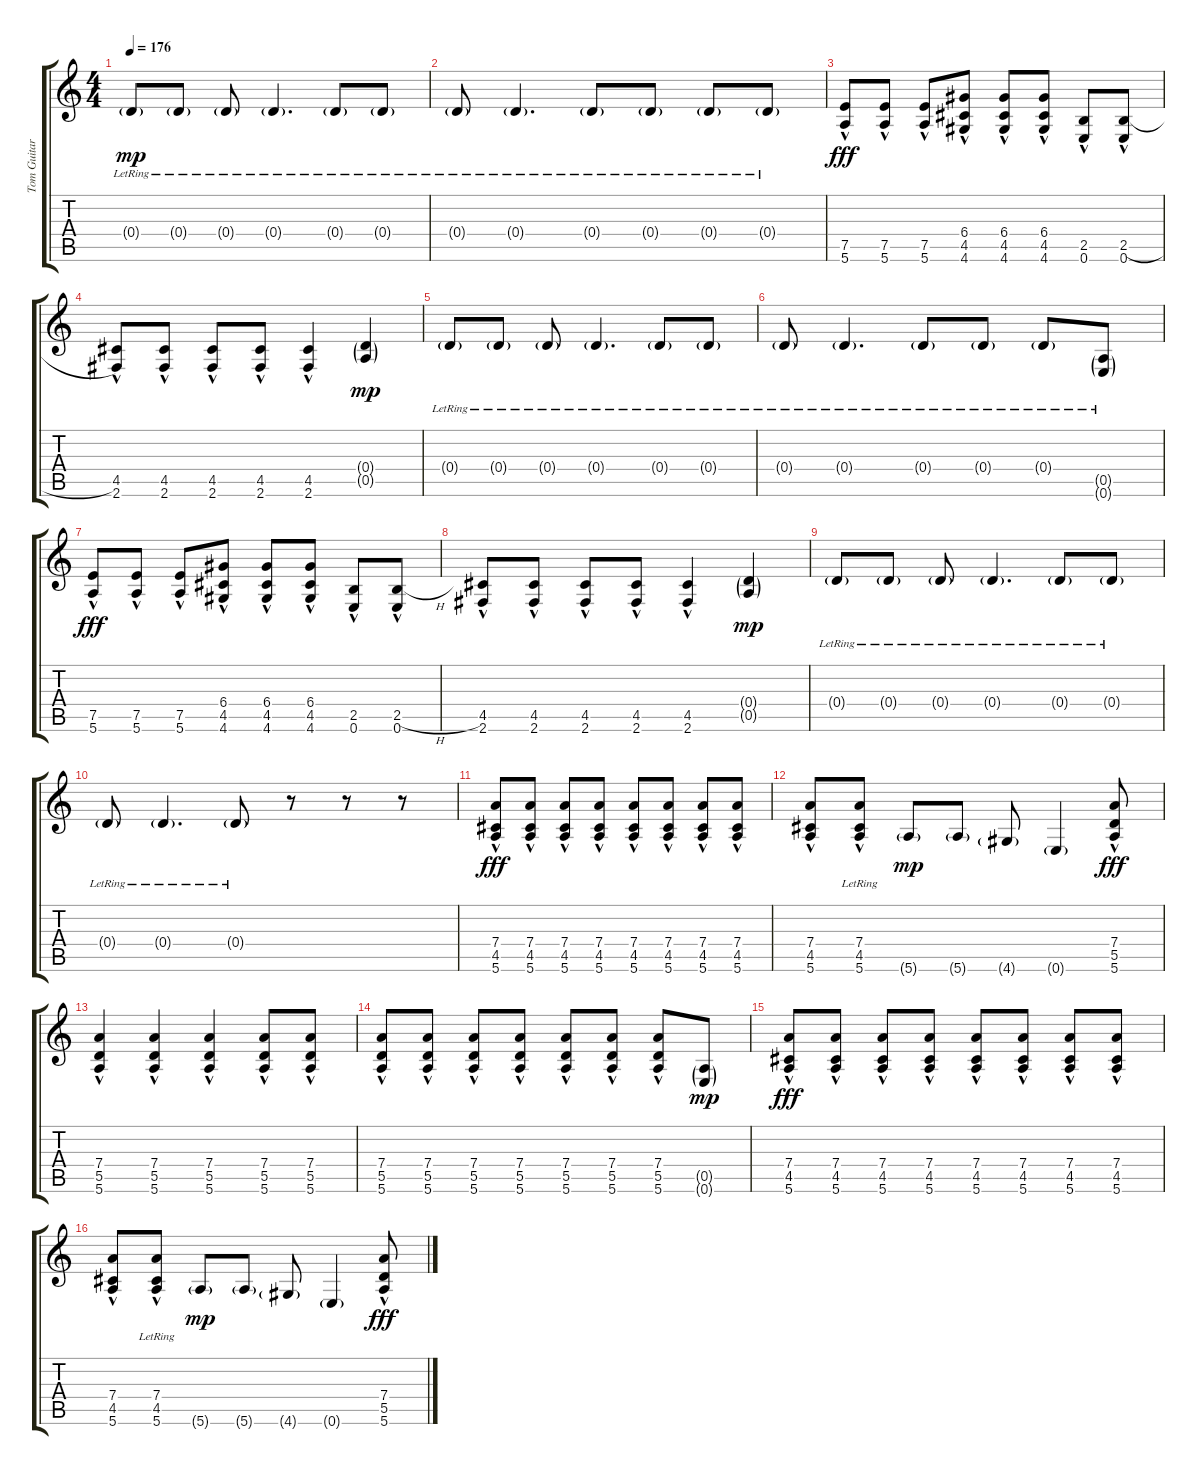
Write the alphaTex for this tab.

\track ("Tom Guitar1" "Tom Guitar") {instrument distortionguitar}
\staff {score tabs}
\tuning (E4 B3 G3 D3 A2 E2) {hide}
\ts (4 4)
\tempo 176
\clef g2
\ks c
0.4{g lr}.8{dy mp} 0.4{g lr}.8 0.4{g lr}.8 0.4{g lr}.4{d} 0.4{g lr}.8 0.4{g lr}.8 |
0.4{g lr}.8 0.4{g lr}.4{d} 0.4{g lr}.8 0.4{g lr}.8 0.4{g lr}.8 0.4{g lr}.8 |
(7.5{hac} 5.6{hac}).8{dy fff} (7.5{hac} 5.6{hac}).8 (7.5{hac} 5.6{hac}).8 (6.4{hac} 4.5{hac} 4.6{hac}).8 (6.4{hac} 4.5{hac} 4.6{hac}).8 (6.4{hac} 4.5{hac} 4.6{hac}).8 (2.5{hac} 0.6{hac}).8 (2.5{h hac} 0.6{hac}).8 |
(4.5{hac} 2.6{hac}).8 (4.5{hac} 2.6{hac}).8 (4.5{hac} 2.6{hac}).8 (4.5{hac} 2.6{hac}).8 (4.5{hac} 2.6{hac}).4 (0.4{g} 0.5{g}).4{dy mp} |
0.4{g lr}.8 0.4{g lr}.8 0.4{g lr}.8 0.4{g lr}.4{d} 0.4{g lr}.8 0.4{g lr}.8 |
0.4{g lr}.8 0.4{g lr}.4{d} 0.4{g lr}.8 0.4{g lr}.8 0.4{g lr}.8 (0.5{g lr} 0.6{g lr}).8 |
(7.5{hac} 5.6{hac}).8{dy fff} (7.5{hac} 5.6{hac}).8 (7.5{hac} 5.6{hac}).8 (6.4{hac} 4.5{hac} 4.6{hac}).8 (6.4{hac} 4.5{hac} 4.6{hac}).8 (6.4{hac} 4.5{hac} 4.6{hac}).8 (2.5{hac} 0.6{hac}).8 (2.5{h hac} 0.6{hac}).8 |
(4.5{hac} 2.6{hac}).8 (4.5{hac} 2.6{hac}).8 (4.5{hac} 2.6{hac}).8 (4.5{hac} 2.6{hac}).8 (4.5{hac} 2.6{hac}).4 (0.4{g} 0.5{g}).4{dy mp} |
0.4{g lr}.8 0.4{g lr}.8 0.4{g lr}.8 0.4{g lr}.4{d} 0.4{g lr}.8 0.4{g lr}.8 |
0.4{g lr}.8 0.4{g lr}.4{d} 0.4{g lr}.8 r.8 r.8 r.8 |
(7.4{hac} 4.5{hac} 5.6{hac}).8{dy fff} (7.4{hac} 4.5{hac} 5.6{hac}).8 (7.4{hac} 4.5{hac} 5.6{hac}).8 (7.4{hac} 4.5{hac} 5.6{hac}).8 (7.4{hac} 4.5{hac} 5.6{hac}).8 (7.4{hac} 4.5{hac} 5.6{hac}).8 (7.4{hac} 4.5{hac} 5.6{hac}).8 (7.4{hac} 4.5{hac} 5.6{hac}).8 |
(7.4{hac} 4.5{hac} 5.6{hac}).8 (7.4{hac lr} 4.5{hac lr} 5.6{hac lr}).8 5.6{g}.8{dy mp} 5.6{g}.8 4.6{g}.8 0.6{g}.4 (7.4{hac} 5.5{hac} 5.6{hac}).8{dy fff} |
(7.4{hac} 5.5{hac} 5.6{hac}).4 (7.4{hac} 5.5{hac} 5.6{hac}).4 (7.4{hac} 5.5{hac} 5.6{hac}).4 (7.4{hac} 5.5{hac} 5.6{hac}).8 (7.4{hac} 5.5{hac} 5.6{hac}).8 |
(7.4{hac} 5.5{hac} 5.6{hac}).8 (7.4{hac} 5.5{hac} 5.6{hac}).8 (7.4{hac} 5.5{hac} 5.6{hac}).8 (7.4{hac} 5.5{hac} 5.6{hac}).8 (7.4{hac} 5.5{hac} 5.6{hac}).8 (7.4{hac} 5.5{hac} 5.6{hac}).8 (7.4{hac} 5.5{hac} 5.6{hac}).8 (0.5{g} 0.6{g}).8{dy mp} |
(7.4{hac} 4.5{hac} 5.6{hac}).8{dy fff} (7.4{hac} 4.5{hac} 5.6{hac}).8 (7.4{hac} 4.5{hac} 5.6{hac}).8 (7.4{hac} 4.5{hac} 5.6{hac}).8 (7.4{hac} 4.5{hac} 5.6{hac}).8 (7.4{hac} 4.5{hac} 5.6{hac}).8 (7.4{hac} 4.5{hac} 5.6{hac}).8 (7.4{hac} 4.5{hac} 5.6{hac}).8 |
(7.4{hac} 4.5{hac} 5.6{hac}).8 (7.4{hac lr} 4.5{hac lr} 5.6{hac lr}).8 5.6{g}.8{dy mp} 5.6{g}.8 4.6{g}.8 0.6{g}.4 (7.4{hac} 5.5{hac} 5.6{hac}).8{dy fff}
